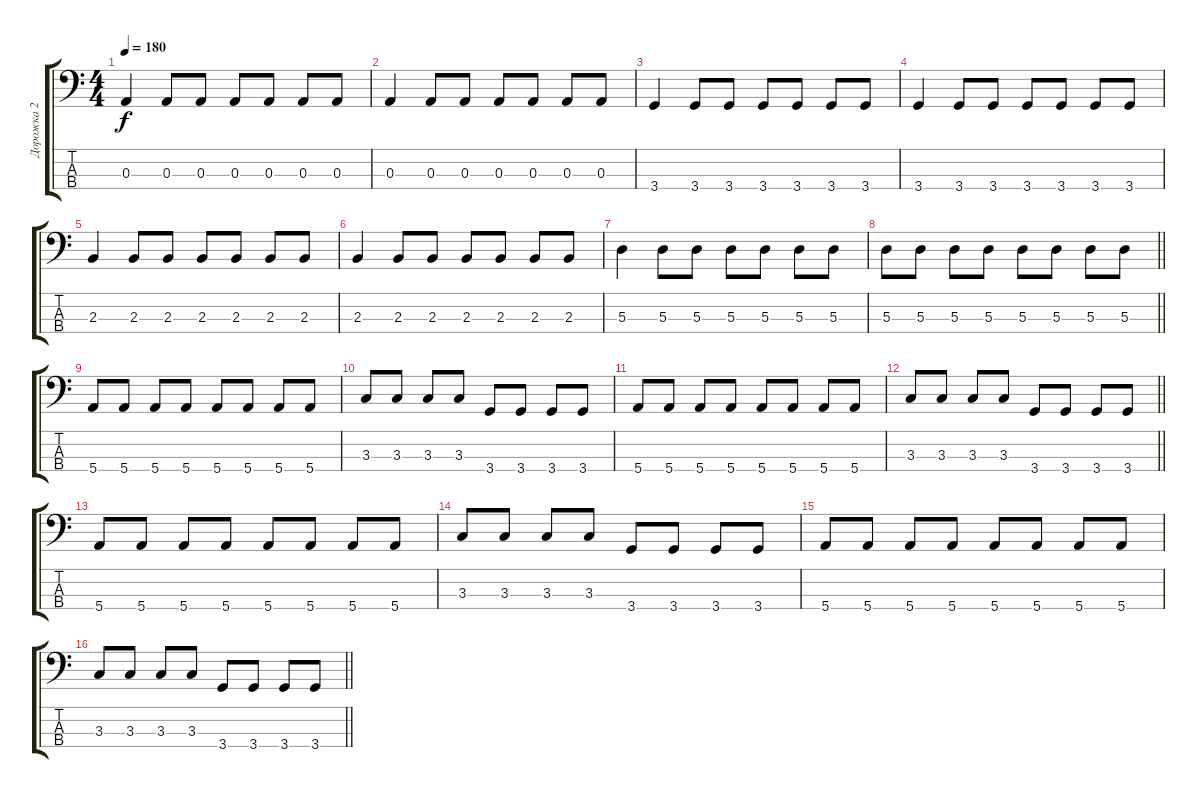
\track ("Дорожка 2" "Дорожка 2") {instrument electricbassfinger}
\staff {score tabs}
\tuning (G2 D2 A1 E1) {hide}
\ts (4 4)
\tempo 180
\clef f4
\ks c
0.3.4{dy f} 0.3.8 0.3.8 0.3.8 0.3.8 0.3.8 0.3.8 |
0.3.4 0.3.8 0.3.8 0.3.8 0.3.8 0.3.8 0.3.8 |
3.4.4 3.4.8 3.4.8 3.4.8 3.4.8 3.4.8 3.4.8 |
3.4.4 3.4.8 3.4.8 3.4.8 3.4.8 3.4.8 3.4.8 |
2.3.4 2.3.8 2.3.8 2.3.8 2.3.8 2.3.8 2.3.8 |
2.3.4 2.3.8 2.3.8 2.3.8 2.3.8 2.3.8 2.3.8 |
5.3.4 5.3.8 5.3.8 5.3.8 5.3.8 5.3.8 5.3.8 |
\barLineRight lightlight
5.3.8 5.3.8 5.3.8 5.3.8 5.3.8 5.3.8 5.3.8 5.3.8 |
5.4.8 5.4.8 5.4.8 5.4.8 5.4.8 5.4.8 5.4.8 5.4.8 |
3.3.8 3.3.8 3.3.8 3.3.8 3.4.8 3.4.8 3.4.8 3.4.8 |
5.4.8 5.4.8 5.4.8 5.4.8 5.4.8 5.4.8 5.4.8 5.4.8 |
\barLineRight lightlight
3.3.8 3.3.8 3.3.8 3.3.8 3.4.8 3.4.8 3.4.8 3.4.8 |
5.4.8 5.4.8 5.4.8 5.4.8 5.4.8 5.4.8 5.4.8 5.4.8 |
3.3.8 3.3.8 3.3.8 3.3.8 3.4.8 3.4.8 3.4.8 3.4.8 |
5.4.8 5.4.8 5.4.8 5.4.8 5.4.8 5.4.8 5.4.8 5.4.8 |
\barLineRight lightlight
3.3.8 3.3.8 3.3.8 3.3.8 3.4.8 3.4.8 3.4.8 3.4.8
